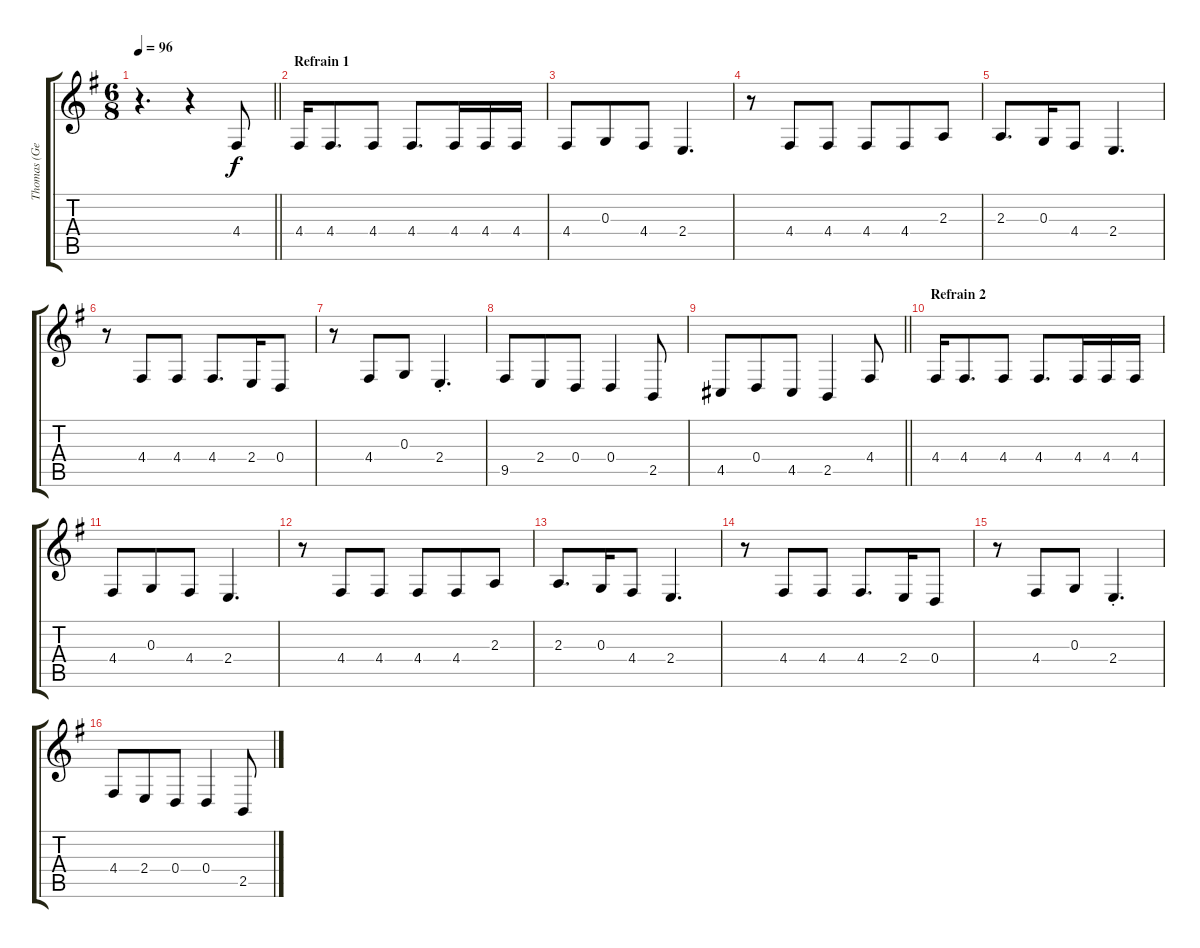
\track ("Thomas (Gesang)" "Thomas (Ge") {instrument tenorsax}
\staff {score tabs}
\tuning (E4 B3 G3 D3 A2 E2) {hide}
\ts (6 8)
\tempo 96
\clef g2
\barLineRight lightlight
\ks g
r.4{d dy f} r.4 4.4.8 |
\section ("" "Refrain 1")
4.4.16 4.4.8{d} 4.4.8 4.4.8{d} 4.4.16 4.4.16 4.4.16 |
4.4.8 0.3.8 4.4.8 2.4.4{d} |
r.8 4.4.8 4.4.8 4.4.8 4.4.8 2.3.8 |
2.3.8{d} 0.3.16 4.4.8 2.4.4{d} |
r.8 4.4.8 4.4.8 4.4.8{d} 2.4.16 0.4.8 |
r.8 4.4.8 0.3.8 2.4{st}.4{d} |
9.5.8 2.4.8 0.4.8 0.4.4 2.5.8 |
\barLineRight lightlight
4.5.8 0.4.8 4.5.8 2.5.4 4.4.8 |
\section ("" "Refrain 2")
4.4.16 4.4.8{d} 4.4.8 4.4.8{d} 4.4.16 4.4.16 4.4.16 |
4.4.8 0.3.8 4.4.8 2.4.4{d} |
r.8 4.4.8 4.4.8 4.4.8 4.4.8 2.3.8 |
2.3.8{d} 0.3.16 4.4.8 2.4.4{d} |
r.8 4.4.8 4.4.8 4.4.8{d} 2.4.16 0.4.8 |
r.8 4.4.8 0.3.8 2.4{st}.4{d} |
4.4.8 2.4.8 0.4.8 0.4.4 2.5.8
